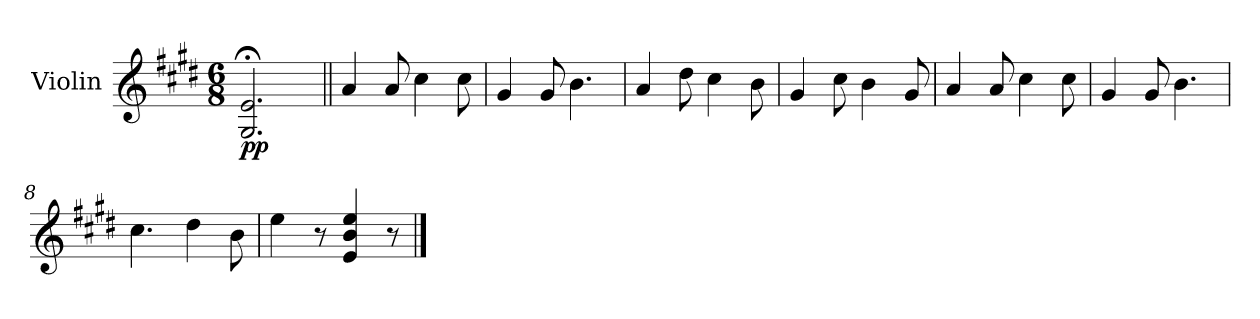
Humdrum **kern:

**kern	**dynam
*part1	*part1
*staff1	*staff1
*I"Violin	*
*I'Vln.	*
*clefG2	*
*k[f#c#g#d#]	*
*M6/8	*
=1	=1
!	!LO:DY:b
2.G#;</ 2.e;</	pp
=2||	=2||
4a/	.
8a/	.
4cc#\	.
8cc#\	.
=3	=3
4g#/	.
8g#/	.
4.b\	.
=4	=4
4a/	.
8dd#\	.
4cc#\	.
8b\	.
=5	=5
4g#/	.
8cc#\	.
4b\	.
8g#/	.
=6	=6
4a/	.
8a/	.
4cc#\	.
8cc#\	.
=7	=7
4g#/	.
8g#/	.
4.b\	.
!!LO:LB:g=z
=8	=8
4.cc#\	.
4dd#\	.
8b\	.
=9	=9
4ee\	.
8r	.
4e/ 4b/ 4ee/	.
8r	.
==	==
*-	*-
